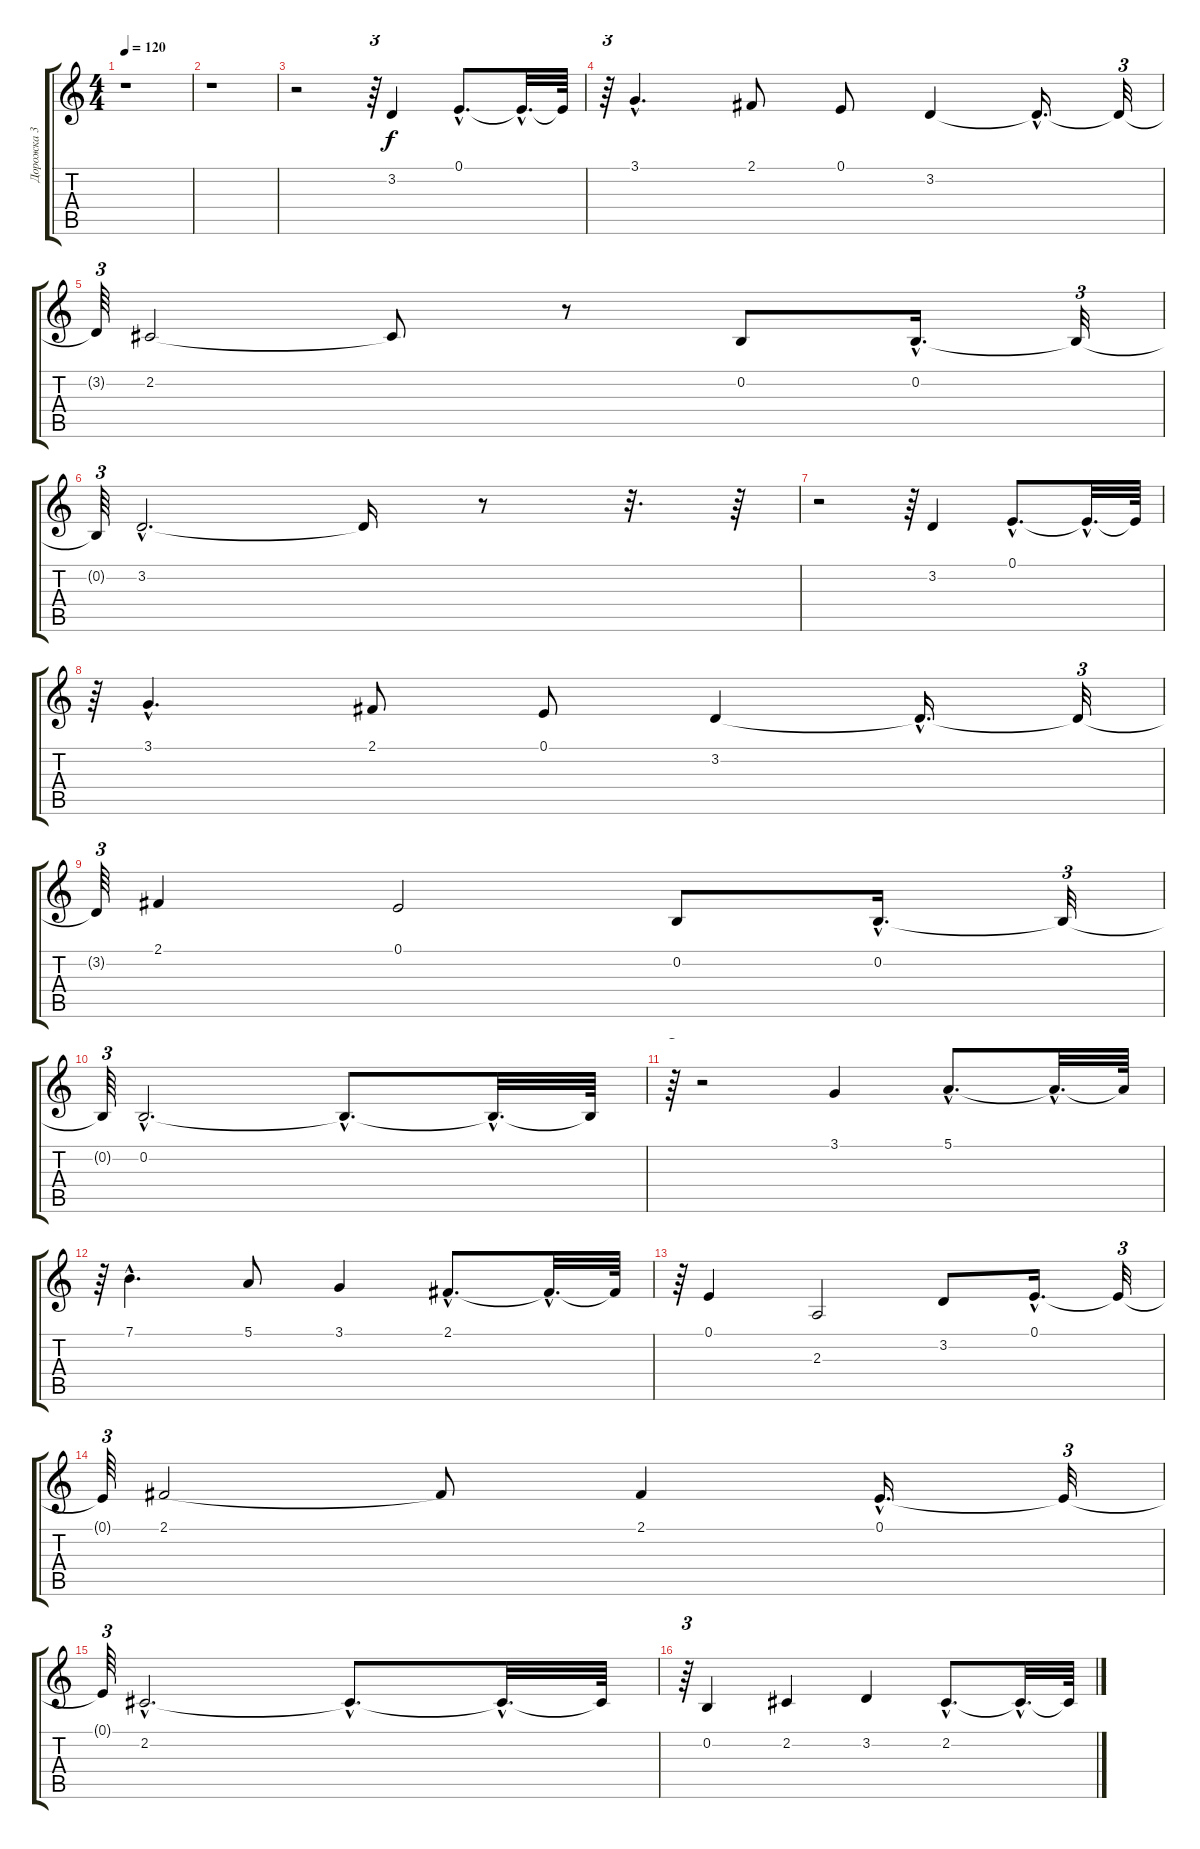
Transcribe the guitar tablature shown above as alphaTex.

\track ("Дорожка 3" "Дорожка 3") {instrument tenorsax}
\staff {score tabs}
\tuning (E4 B3 G3 D3 A2 E2) {hide}
\ts (4 4)
\tempo 120
\clef g2
\ks c
r.1{dy f} |
r.1 |
r.2 r.64{tu (3 2)} 3.2.4 0.1{hac}.8{d} 0.1{hac t}.32{d} 0.1{t}.64 |
r.64{tu (3 2)} 3.1{hac}.4{d} 2.1.8 0.1.8 3.2.4 3.2{hac t}.16{d} 3.2{t}.32{tu (3 2)} |
3.2{t}.64{tu (3 2)} 2.2.2 2.2{t}.8 r.8 0.2.8 0.2{hac}.16{d} 0.2{t}.32{tu (3 2)} |
0.2{t}.64{tu (3 2)} 3.2{hac}.2{d} 3.2{t}.16 r.8 r.32{d} r.64 |
r.2 r.64{tu (3 2)} 3.2.4 0.1{hac}.8{d} 0.1{hac t}.32{d} 0.1{t}.64 |
r.64{tu (3 2)} 3.1{hac}.4{d} 2.1.8 0.1.8 3.2.4 3.2{hac t}.16{d} 3.2{t}.32{tu (3 2)} |
3.2{t}.64{tu (3 2)} 2.1.4 0.1.2 0.2.8 0.2{hac}.16{d} 0.2{t}.32{tu (3 2)} |
0.2{t}.64{tu (3 2)} 0.2{hac}.2{d} 0.2{hac t}.8{d} 0.2{hac t}.32{d} 0.2{t}.64 |
r.64{tu (3 2)} r.2 3.1.4 5.1{hac}.8{d} 5.1{hac t}.32{d} 5.1{t}.64 |
r.64{tu (3 2)} 7.1{hac}.4{d} 5.1.8 3.1.4 2.1{hac}.8{d} 2.1{hac t}.32{d} 2.1{t}.64 |
r.64{tu (3 2)} 0.1.4 2.3.2 3.2.8 0.1{hac}.16{d} 0.1{t}.32{tu (3 2)} |
0.1{t}.64{tu (3 2)} 2.1.2 2.1{t}.8 2.1.4 0.1{hac}.16{d} 0.1{t}.32{tu (3 2)} |
0.1{t}.64{tu (3 2)} 2.2{hac}.2{d} 2.2{hac t}.8{d} 2.2{hac t}.32{d} 2.2{t}.64 |
r.64{tu (3 2)} 0.2.4 2.2.4 3.2.4 2.2{hac}.8{d} 2.2{hac t}.32{d} 2.2{t}.64
